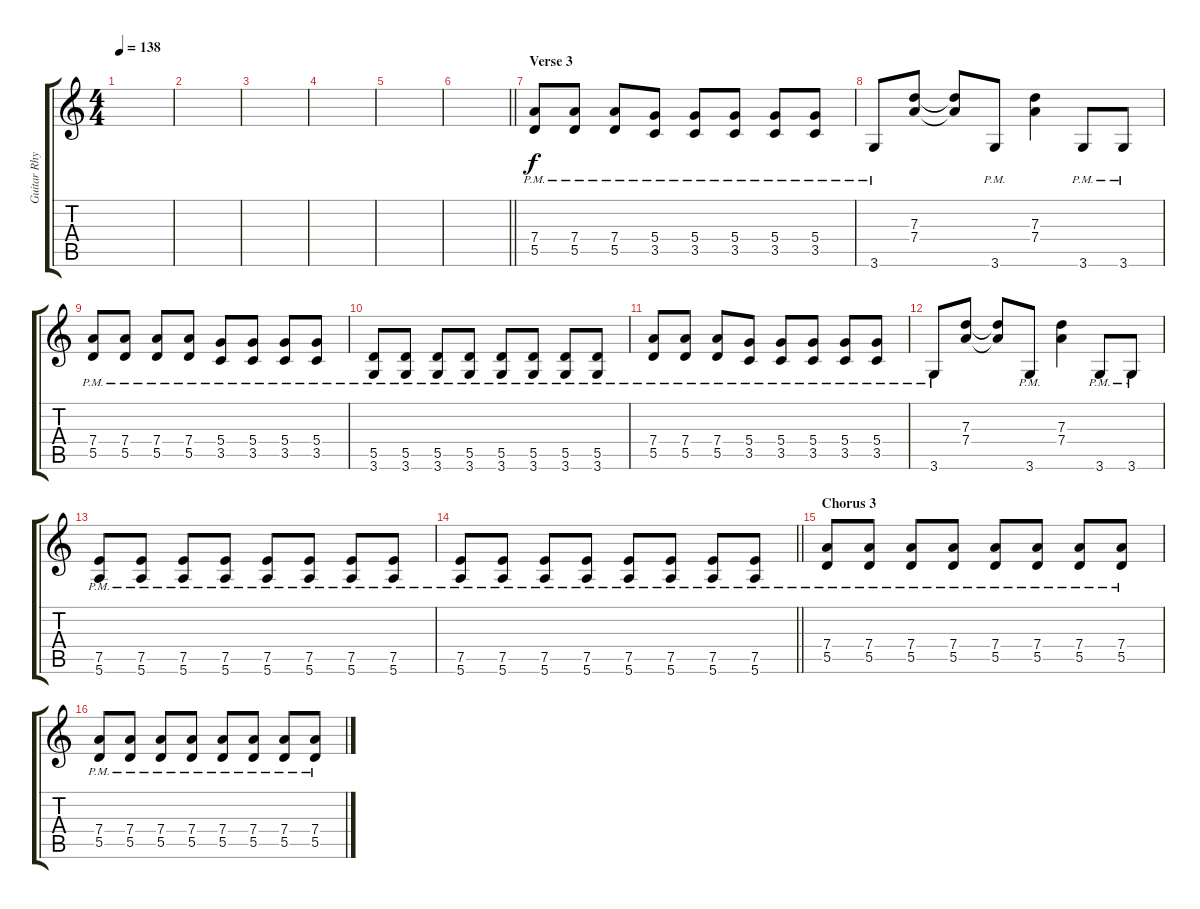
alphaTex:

\track ("Guitar Rhythm" "Guitar Rhy") {instrument overdrivenguitar}
\staff {score tabs}
\tuning (E4 B3 G3 D3 A2 E2) {hide}
\ts (4 4)
\tempo 138
\clef g2
\ks c
|
|
|
|
|
\barLineRight lightlight
|
\section ("" "Verse 3")
(7.4{pm} 5.5{pm}).8 (7.4{pm} 5.5{pm}).8 (7.4{pm} 5.5{pm}).8 (5.4{pm} 3.5{pm}).8 (5.4{pm} 3.5{pm}).8 (5.4{pm} 3.5{pm}).8 (5.4{pm} 3.5{pm}).8 (5.4{pm} 3.5{pm}).8 |
3.6{pm}.8 (7.3 7.4).8 (7.3{t} 7.4{t}).8 3.6{pm}.8 (7.3 7.4).4 3.6{pm}.8 3.6{pm}.8 |
(7.4{pm} 5.5{pm}).8 (7.4{pm} 5.5{pm}).8 (7.4{pm} 5.5{pm}).8 (7.4{pm} 5.5{pm}).8 (5.4{pm} 3.5{pm}).8 (5.4{pm} 3.5{pm}).8 (5.4{pm} 3.5{pm}).8 (5.4{pm} 3.5{pm}).8 |
(5.5{pm} 3.6{pm}).8 (5.5{pm} 3.6{pm}).8 (5.5{pm} 3.6{pm}).8 (5.5{pm} 3.6{pm}).8 (5.5{pm} 3.6{pm}).8 (5.5{pm} 3.6{pm}).8 (5.5{pm} 3.6{pm}).8 (5.5{pm} 3.6{pm}).8 |
(7.4{pm} 5.5{pm}).8 (7.4{pm} 5.5{pm}).8 (7.4{pm} 5.5{pm}).8 (5.4{pm} 3.5{pm}).8 (5.4{pm} 3.5{pm}).8 (5.4{pm} 3.5{pm}).8 (5.4{pm} 3.5{pm}).8 (5.4{pm} 3.5{pm}).8 |
3.6{pm}.8 (7.3 7.4).8 (7.3{t} 7.4{t}).8 3.6{pm}.8 (7.3 7.4).4 3.6{pm}.8 3.6{pm}.8 |
(7.5{pm} 5.6{pm}).8 (7.5{pm} 5.6{pm}).8 (7.5{pm} 5.6{pm}).8 (7.5{pm} 5.6{pm}).8 (7.5{pm} 5.6{pm}).8 (7.5{pm} 5.6{pm}).8 (7.5{pm} 5.6{pm}).8 (7.5{pm} 5.6{pm}).8 |
\barLineRight lightlight
(7.5{pm} 5.6{pm}).8 (7.5{pm} 5.6{pm}).8 (7.5{pm} 5.6{pm}).8 (7.5{pm} 5.6{pm}).8 (7.5{pm} 5.6{pm}).8 (7.5{pm} 5.6{pm}).8 (7.5{pm} 5.6{pm}).8 (7.5{pm} 5.6{pm}).8 |
\section ("" "Chorus 3")
(7.4{pm} 5.5{pm}).8 (7.4{pm} 5.5{pm}).8 (7.4{pm} 5.5{pm}).8 (7.4{pm} 5.5{pm}).8 (7.4{pm} 5.5{pm}).8 (7.4{pm} 5.5{pm}).8 (7.4{pm} 5.5{pm}).8 (7.4{pm} 5.5{pm}).8 |
(7.4{pm} 5.5{pm}).8 (7.4{pm} 5.5{pm}).8 (7.4{pm} 5.5{pm}).8 (7.4{pm} 5.5{pm}).8 (7.4{pm} 5.5{pm}).8 (7.4{pm} 5.5{pm}).8 (7.4{pm} 5.5{pm}).8 (7.4{pm} 5.5{pm}).8
